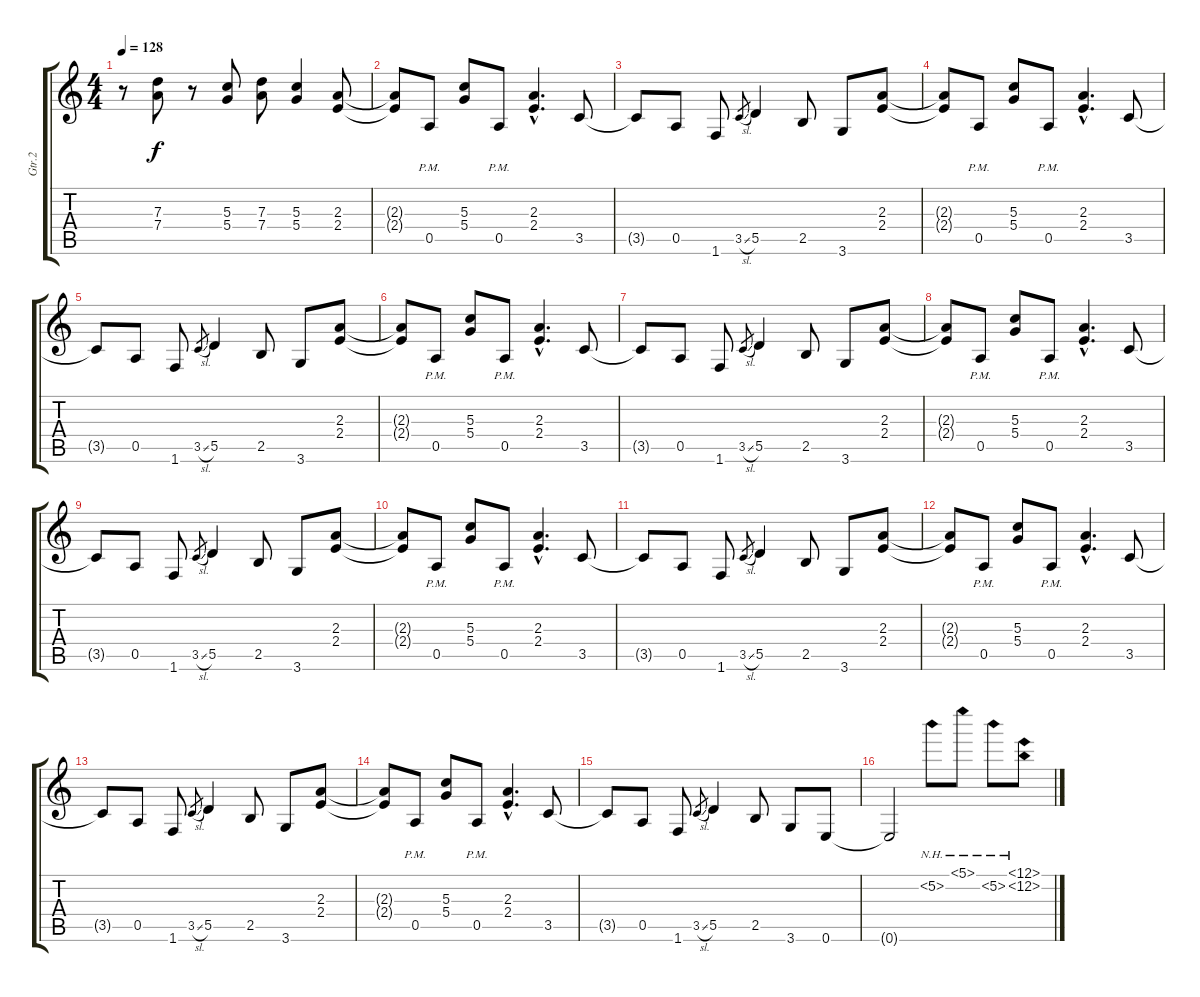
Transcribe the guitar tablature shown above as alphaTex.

\track ("Gtr.2" "Gtr.2") {instrument overdrivenguitar}
\staff {score tabs}
\tuning (E4 B3 G3 D3 A2 E2) {hide}
\ts (4 4)
\tempo 128
\clef g2
\ks c
r.8{dy f} (7.3 7.4).8 r.8 (5.3 5.4).8 (7.3 7.4).8 (5.3 5.4).4 (2.3 2.4).8 |
(2.3{t} 2.4{t}).8 0.5{pm}.8 (5.3 5.4).8 0.5{pm}.8 (2.3{hac} 2.4{hac}).4{d} 3.5.8 |
3.5{t}.8 0.5.8 1.6.8 3.5{sl}.8{gr} 5.5.4 2.5.8 3.6.8 (2.3 2.4).8 |
(2.3{t} 2.4{t}).8 0.5{pm}.8 (5.3 5.4).8 0.5{pm}.8 (2.3{hac} 2.4{hac}).4{d} 3.5.8 |
3.5{t}.8 0.5.8 1.6.8 3.5{sl}.8{gr} 5.5.4 2.5.8 3.6.8 (2.3 2.4).8 |
(2.3{t} 2.4{t}).8 0.5{pm}.8 (5.3 5.4).8 0.5{pm}.8 (2.3{hac} 2.4{hac}).4{d} 3.5.8 |
3.5{t}.8 0.5.8 1.6.8 3.5{sl}.8{gr} 5.5.4 2.5.8 3.6.8 (2.3 2.4).8 |
(2.3{t} 2.4{t}).8 0.5{pm}.8 (5.3 5.4).8 0.5{pm}.8 (2.3{hac} 2.4{hac}).4{d} 3.5.8 |
3.5{t}.8 0.5.8 1.6.8 3.5{sl}.8{gr} 5.5.4 2.5.8 3.6.8 (2.3 2.4).8 |
(2.3{t} 2.4{t}).8 0.5{pm}.8 (5.3 5.4).8 0.5{pm}.8 (2.3{hac} 2.4{hac}).4{d} 3.5.8 |
3.5{t}.8 0.5.8 1.6.8 3.5{sl}.8{gr} 5.5.4 2.5.8 3.6.8 (2.3 2.4).8 |
(2.3{t} 2.4{t}).8 0.5{pm}.8 (5.3 5.4).8 0.5{pm}.8 (2.3{hac} 2.4{hac}).4{d} 3.5.8 |
3.5{t}.8 0.5.8 1.6.8 3.5{sl}.8{gr} 5.5.4 2.5.8 3.6.8 (2.3 2.4).8 |
(2.3{t} 2.4{t}).8 0.5{pm}.8 (5.3 5.4).8 0.5{pm}.8 (2.3{hac} 2.4{hac}).4{d} 3.5.8 |
3.5{t}.8 0.5.8 1.6.8 3.5{sl}.8{gr} 5.5.4 2.5.8 3.6.8 0.6.8 |
0.6{t}.2 5.2{nh}.8 5.1{nh}.8 5.2{nh}.8 (12.1{nh} 12.2{nh}).8
